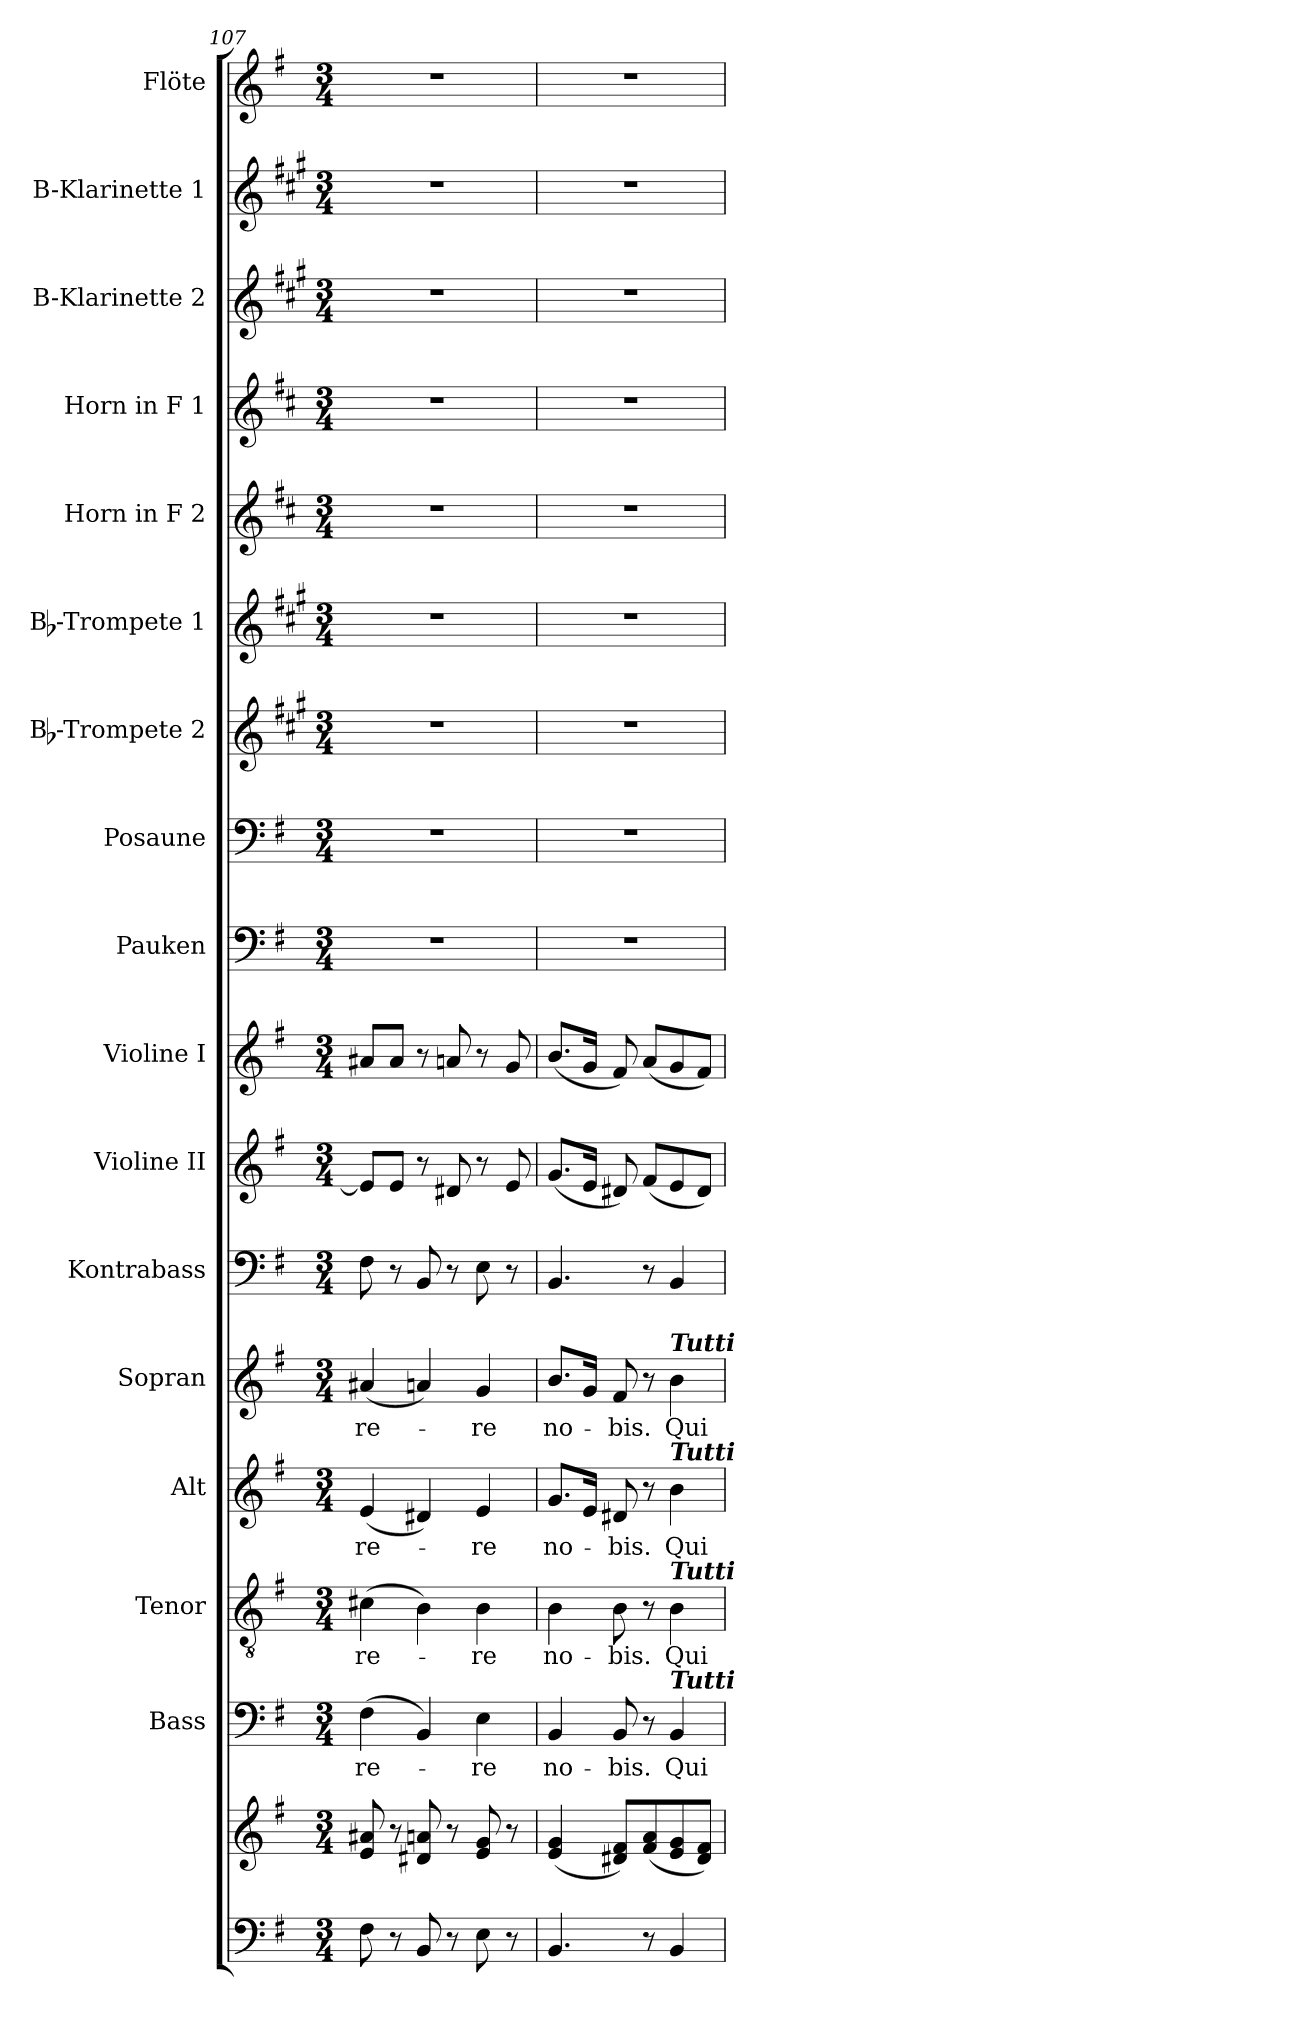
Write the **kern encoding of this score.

**kern	**kern	**kern	**text	**kern	**text	**kern	**text	**kern	**text	**kern	**kern	**kern	**kern	**kern	**kern	**kern	**kern	**kern	**kern	**kern	**kern
*part17	*part17	*part16	*part16	*part15	*part15	*part14	*part14	*part13	*part13	*part12	*part11	*part10	*part9	*part8	*part7	*part6	*part5	*part4	*part3	*part2	*part1
*staff18	*staff17	*staff16	*staff16	*staff15	*staff15	*staff14	*staff14	*staff13	*staff13	*staff12	*staff11	*staff10	*staff9	*staff8	*staff7	*staff6	*staff5	*staff4	*staff3	*staff2	*staff1
*	*	*I"Bass	*	*I"Tenor	*	*I"Alt	*	*I"Sopran	*	*I"Kontrabass	*I"Violine II	*I"Violine I	*I"Pauken	*I"Posaune	*I"Bb-Trompete 2	*I"Bb-Trompete 1	*I"Horn in F 2	*I"Horn in F 1	*I"B-Klarinette 2	*I"B-Klarinette 1	*I"Flöte
*	*	*I'B.	*	*I'T.	*	*I'A.	*	*I'S.	*	*I'Kb.	*I'Vl. II	*I'Vl. I	*I'Pk.	*I'Pos.	*I'Bb Trp. 2	*I'Bb Trp. 1	*I'Hrn. 2	*I'Hrn. 1	*I'B Kl. 2	*I'B Kl. 1	*I'Fl.
*clefF4	*clefG2	*clefF4	*	*clefGv2	*	*clefG2	*	*clefG2	*	*clefF4	*clefG2	*clefG2	*clefF4	*clefF4	*clefG2	*clefG2	*clefG2	*clefG2	*clefG2	*clefG2	*clefG2
*	*	*	*	*	*	*	*	*	*	*ITrd7c12	*	*	*	*	*ITrd1c2	*ITrd1c2	*ITrd4c7	*ITrd4c7	*ITrd1c2	*ITrd1c2	*
*k[f#]	*k[f#]	*k[f#]	*	*k[f#]	*	*k[f#]	*	*k[f#]	*	*k[f#]	*k[f#]	*k[f#]	*k[f#]	*k[f#]	*k[f#]	*k[f#]	*k[f#]	*k[f#]	*k[f#]	*k[f#]	*k[f#]
*G:	*G:	*G:	*	*G:	*	*G:	*	*G:	*	*G:	*G:	*G:	*G:	*G:	*G:	*G:	*G:	*G:	*G:	*G:	*G:
*M3/4	*M3/4	*M3/4	*	*M3/4	*	*M3/4	*	*M3/4	*	*M3/4	*M3/4	*M3/4	*M3/4	*M3/4	*M3/4	*M3/4	*M3/4	*M3/4	*M3/4	*M3/4	*M3/4
=107	=107	=107	=107	=107	=107	=107	=107	=107	=107	=107	=107	=107	=107	=107	=107	=107	=107	=107	=107	=107	=107
!	!	!	!LO:LY:b	!	!LO:LY:b	!	!LO:LY:b	!	!LO:LY:b	!	!	!	!	!	!	!	!	!	!	!	!
8F#\	8e/ 8a#X/	(>4F#\	-re-	(>4c#X\	-re-	(<4e/	-re-	(<4a#X/	-re-	8FF#\	8e/L]	8a#X/L	2.r	2.r	2.r	2.r	2.r	2.r	2.r	2.r	2.r
8r	8r	.	.	.	.	.	.	.	.	8r	8e/J	8a#/J	.	.	.	.	.	.	.	.	.
8BB/	8d#X/ 8an/	4BB/)	.	4B\)	.	4d#X/)	.	4an/)	.	8BBB/	8r	8r	.	.	.	.	.	.	.	.	.
8r	8r	.	.	.	.	.	.	.	.	8r	8d#X/	8an/	.	.	.	.	.	.	.	.	.
!	!	!	!LO:LY:b	!	!LO:LY:b	!	!LO:LY:b	!	!LO:LY:b	!	!	!	!	!	!	!	!	!	!	!	!
8E\	8e/ 8g/	4E\	-re	4B\	-re	4e/	-re	4g/	-re	8EE\	8r	8r	.	.	.	.	.	.	.	.	.
8r	8r	.	.	.	.	.	.	.	.	8r	8e/	8g/	.	.	.	.	.	.	.	.	.
=108	=108	=108	=108	=108	=108	=108	=108	=108	=108	=108	=108	=108	=108	=108	=108	=108	=108	=108	=108	=108	=108
!	!	!	!LO:LY:b	!	!LO:LY:b	!	!LO:LY:b	!	!LO:LY:b	!	!	!	!	!	!	!	!	!	!	!	!
4.BB/	(<4e/ 4g/	4BB/	no-	4B\	no-	8.g/L	no-	8.b/L	no-	4.BBB/	(<8.g/L	(<8.b/L	2.r	2.r	2.r	2.r	2.r	2.r	2.r	2.r	2.r
.	.	.	.	.	.	16e/Jk	.	16g/Jk	.	.	16e/Jk	16g/Jk	.	.	.	.	.	.	.	.	.
!	!	!	!LO:LY:b	!	!LO:LY:b	!	!LO:LY:b	!	!LO:LY:b	!	!	!	!	!	!	!	!	!	!	!	!
.	8d#X/ 8f#/L)	8BB/	-bis.	8B\	-bis.	8d#X/	-bis.	8f#/	-bis.	.	8d#X/)	8f#/)	.	.	.	.	.	.	.	.	.
8r	(<8f#/ 8a/	8r	.	8r	.	8r	.	8r	.	8r	(<8f#/L	(<8a/L	.	.	.	.	.	.	.	.	.
!	!	!	!	!	!	!	!	!LO:TX:a:Bi:t=Tutti	!	!	!	!	!	!	!	!	!	!	!	!	!
!	!	!	!	!	!	!LO:TX:a:Bi:t=Tutti	!	!	!	!	!	!	!	!	!	!	!	!	!	!	!
!	!	!	!	!LO:TX:a:Bi:t=Tutti	!	!	!	!	!	!	!	!	!	!	!	!	!	!	!	!	!
!	!	!LO:TX:a:Bi:t=Tutti	!	!	!	!	!	!	!	!	!	!	!	!	!	!	!	!	!	!	!
!	!	!	!LO:LY:b	!	!LO:LY:b	!	!LO:LY:b	!	!LO:LY:b	!	!	!	!	!	!	!	!	!	!	!	!
4BB/	8e/ 8g/	4BB/	Qui	4B\	Qui	4b\	Qui	4b\	Qui	4BBB/	8e/	8g/	.	.	.	.	.	.	.	.	.
.	8d#/ 8f#/J)	.	.	.	.	.	.	.	.	.	8d#/J)	8f#/J)	.	.	.	.	.	.	.	.	.
=	=	=	=	=	=	=	=	=	=	=	=	=	=	=	=	=	=	=	=	=	=
*-	*-	*-	*-	*-	*-	*-	*-	*-	*-	*-	*-	*-	*-	*-	*-	*-	*-	*-	*-	*-	*-
